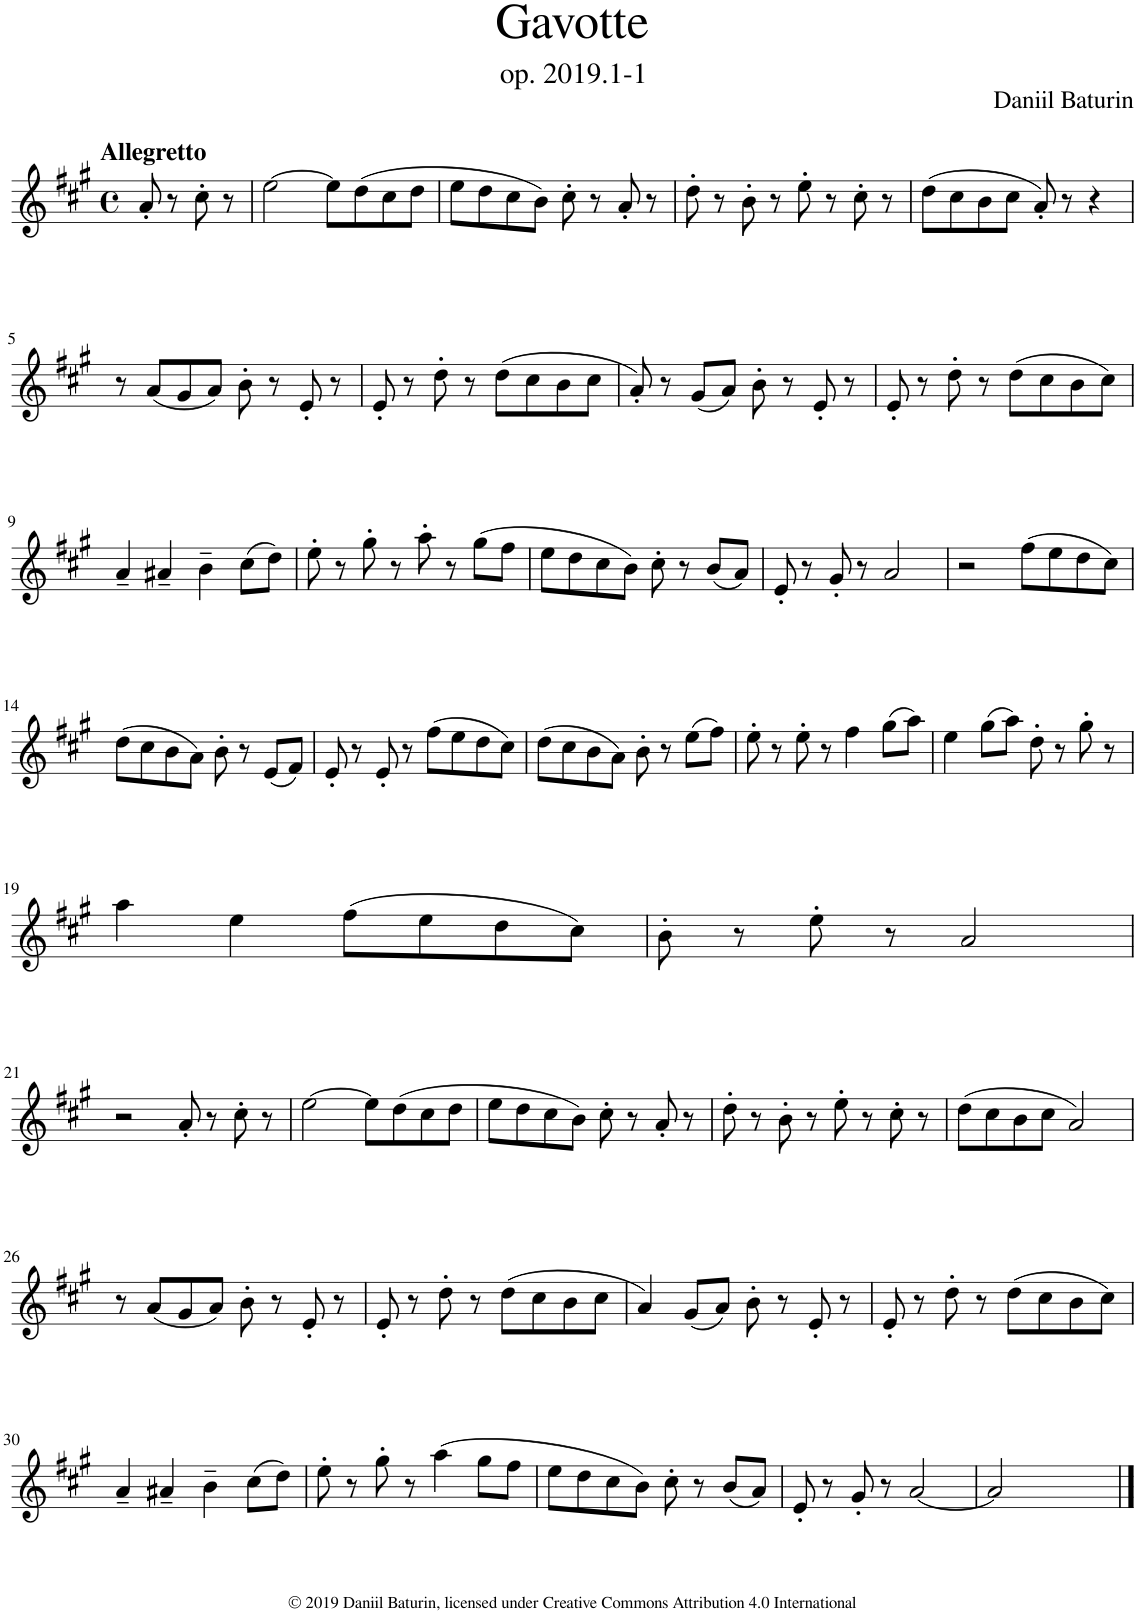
**kern
*part1
*staff1
*I"Piano
*I'Pno.
*clefG2
*k[f#c#g#]
*M4/4
*met(c)
=
!LO:TX:a:B:t=Allegretto
8a'/
8r
8cc#'\
8r
=1
[2ee\
8ee\L]
(8dd\
8cc#\
8dd\J
=2
8ee\L
8dd\
8cc#\
8b\J)
8cc#'\
8r
8a'/
8r
=3
8dd'\
8r
8b'\
8r
8ee'\
8r
8cc#'\
8r
=4
(8dd\L
8cc#\
8b\
8cc#\J
8a'/)
8r
4r
!!LO:LB:g=z
=5
8r
(8a/L
8g#/
8a/J)
8b'\
8r
8e'/
8r
=6
8e'/
8r
8dd'\
8r
(8dd\L
8cc#\
8b\
8cc#\J
=7
8a'/)
8r
(8g#/L
8a/J)
8b'\
8r
8e'/
8r
=8
8e'/
8r
8dd'\
8r
(8dd\L
8cc#\
8b\
8cc#\J)
!!LO:LB:g=z
=9
4a~/
4a#X~/
4b~\
(8cc#\L
8dd\J)
=10
8ee'\
8r
8gg#'\
8r
8aa'\
8r
(8gg#\L
8ff#\J
=11
8ee\L
8dd\
8cc#\
8b\J)
8cc#'\
8r
(8b/L
8a/J)
=12
8e'/
8r
8g#'/
8r
2a/
=13
2r
(8ff#\L
8ee\
8dd\
8cc#\J)
!!LO:LB:g=z
=14
(8dd\L
8cc#\
8b\
8a\J)
8b'\
8r
(8e/L
8f#/J)
=15
8e'/
8r
8e'/
8r
(8ff#\L
8ee\
8dd\
8cc#\J)
=16
(8dd\L
8cc#\
8b\
8a\J)
8b'\
8r
(8ee\L
8ff#\J)
=17
8ee'\
8r
8ee'\
8r
4ff#\
(8gg#\L
8aa\J)
=18
4ee\
(8gg#\L
8aa\J)
8dd'\
8r
8gg#'\
8r
!!LO:LB:g=z
=19
4aa\
4ee\
(8ff#\L
8ee\
8dd\
8cc#\J)
=20
8b'\
8r
8ee'\
8r
2a/
!!LO:LB:g=z
=21
2r
8a'/
8r
8cc#'\
8r
=22
[2ee\
8ee\L]
(8dd\
8cc#\
8dd\J
=23
8ee\L
8dd\
8cc#\
8b\J)
8cc#'\
8r
8a'/
8r
=24
8dd'\
8r
8b'\
8r
8ee'\
8r
8cc#'\
8r
=25
(8dd\L
8cc#\
8b\
8cc#\J
2a/)
!!LO:LB:g=z
=26
8r
(8a/L
8g#/
8a/J)
8b'\
8r
8e'/
8r
=27
8e'/
8r
8dd'\
8r
(8dd\L
8cc#\
8b\
8cc#\J
=28
4a/)
(8g#/L
8a/J)
8b'\
8r
8e'/
8r
=29
8e'/
8r
8dd'\
8r
(8dd\L
8cc#\
8b\
8cc#\J)
!!LO:LB:g=z
=30
4a~/
4a#X~/
4b~\
(8cc#\L
8dd\J)
=31
8ee'\
8r
8gg#'\
8r
(4aa\
8gg#\L
8ff#\J
=32
8ee\L
8dd\
8cc#\
8b\J)
8cc#'\
8r
(8b/L
8a/J)
=33
8e'/
8r
8g#'/
8r
[2a/
=34
2a/]
2ryy
==
*-
